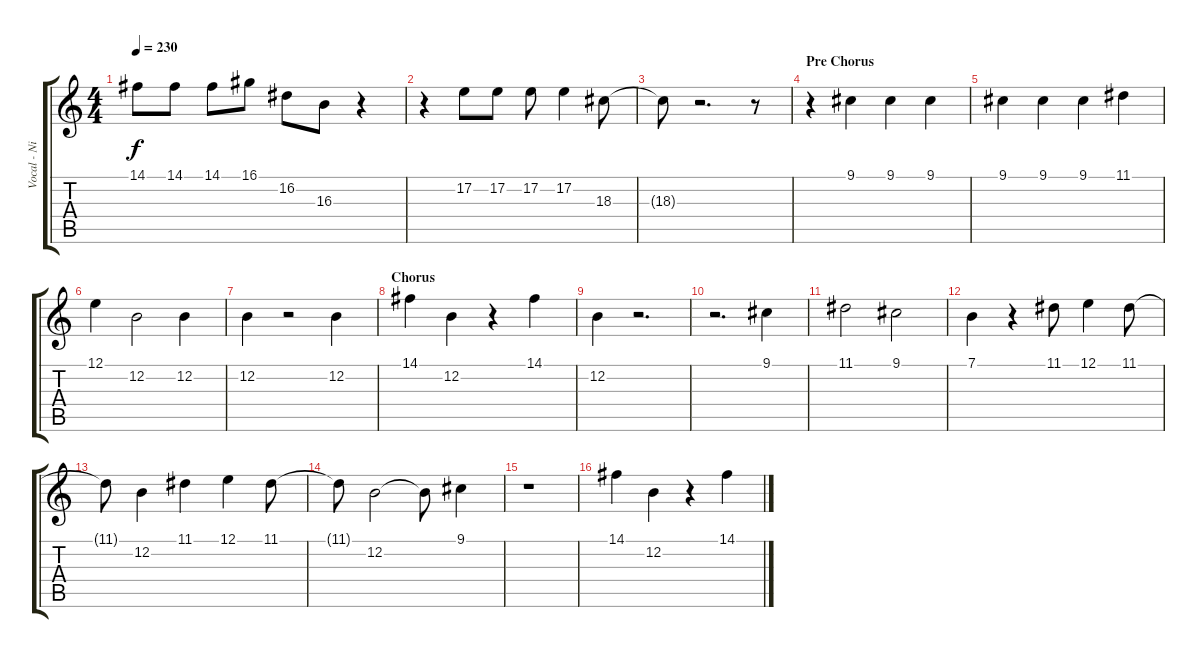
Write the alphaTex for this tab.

\track ("Vocal - Nikola" "Vocal - Ni") {instrument flute}
\staff {score tabs}
\tuning (E4 B3 G3 D3 A2 E2) {hide}
\ts (4 4)
\tempo 230
\clef g2
\ks c
14.1{t}.8{dy f} 14.1.8 14.1.8 16.1.8 16.2.8 16.3.8 r.4 |
r.4 17.2.8 17.2.8 17.2.8 17.2.4 18.3.8 |
18.3{t}.8 r.2{d} r.8 |
\section ("" "Pre Chorus")
r.4 9.1.4 9.1.4 9.1.4 |
9.1.4 9.1.4 9.1.4 11.1.4 |
12.1.4 12.2.2 12.2.4 |
12.2.4 r.2 12.2.4 |
\section ("" "Chorus")
14.1.4 12.2.4 r.4 14.1.4 |
12.2.4 r.2{d} |
r.2{d} 9.1.4 |
11.1.2 9.1.2 |
7.1.4 r.4 11.1.8 12.1.4 11.1.8 |
11.1{t}.8 12.2.4 11.1.4 12.1.4 11.1.8 |
11.1{t}.8 12.2.2 12.2{t}.8 9.1.4 |
r.1 |
14.1.4 12.2.4 r.4 14.1.4
